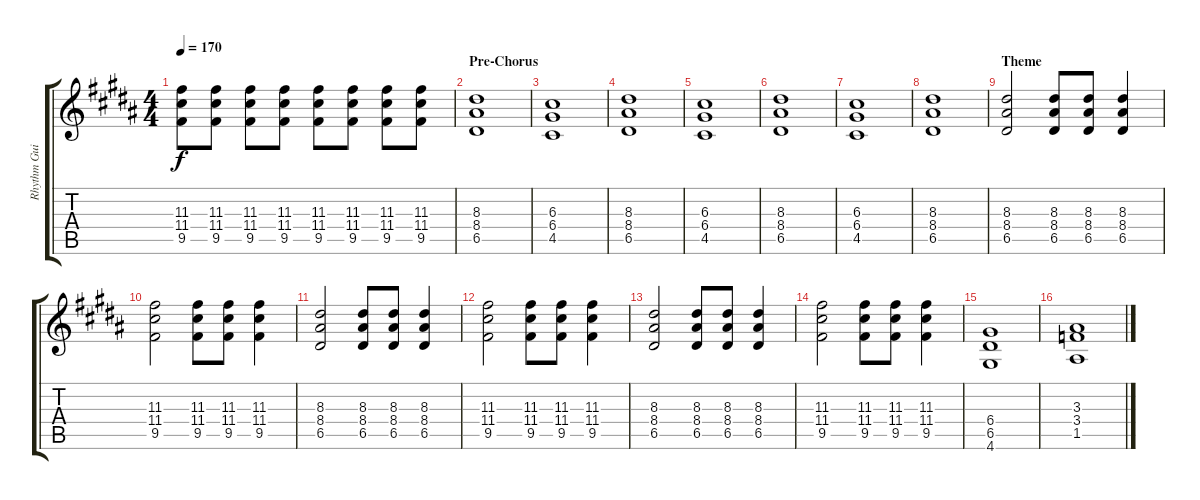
\track ("Rhythm Guitar" "Rhythm Gui") {instrument distortionguitar}
\staff {score tabs}
\tuning (E4 B3 G3 D3 A2 E2) {hide}
\ts (4 4)
\tempo 170
\clef g2
\ks b
(11.3 11.4 9.5).8{dy f} (11.3 11.4 9.5).8 (11.3 11.4 9.5).8 (11.3 11.4 9.5).8 (11.3 11.4 9.5).8 (11.3 11.4 9.5).8 (11.3 11.4 9.5).8 (11.3 11.4 9.5).8 |
\section ("" "Pre-Chorus")
(8.3 8.4 6.5).1 |
(6.3 6.4 4.5).1 |
(8.3 8.4 6.5).1 |
(6.3 6.4 4.5).1 |
(8.3 8.4 6.5).1 |
(6.3 6.4 4.5).1 |
(8.3 8.4 6.5).1 |
\section ("" "Theme")
(8.3 8.4 6.5).2 (8.3 8.4 6.5).8 (8.3 8.4 6.5).8 (8.3 8.4 6.5).4 |
(11.3 11.4 9.5).2 (11.3 11.4 9.5).8 (11.3 11.4 9.5).8 (11.3 11.4 9.5).4 |
(8.3 8.4 6.5).2 (8.3 8.4 6.5).8 (8.3 8.4 6.5).8 (8.3 8.4 6.5).4 |
(11.3 11.4 9.5).2 (11.3 11.4 9.5).8 (11.3 11.4 9.5).8 (11.3 11.4 9.5).4 |
(8.3 8.4 6.5).2 (8.3 8.4 6.5).8 (8.3 8.4 6.5).8 (8.3 8.4 6.5).4 |
(11.3 11.4 9.5).2 (11.3 11.4 9.5).8 (11.3 11.4 9.5).8 (11.3 11.4 9.5).4 |
(6.4 6.5 4.6).1 |
(3.3 3.4 1.5).1
